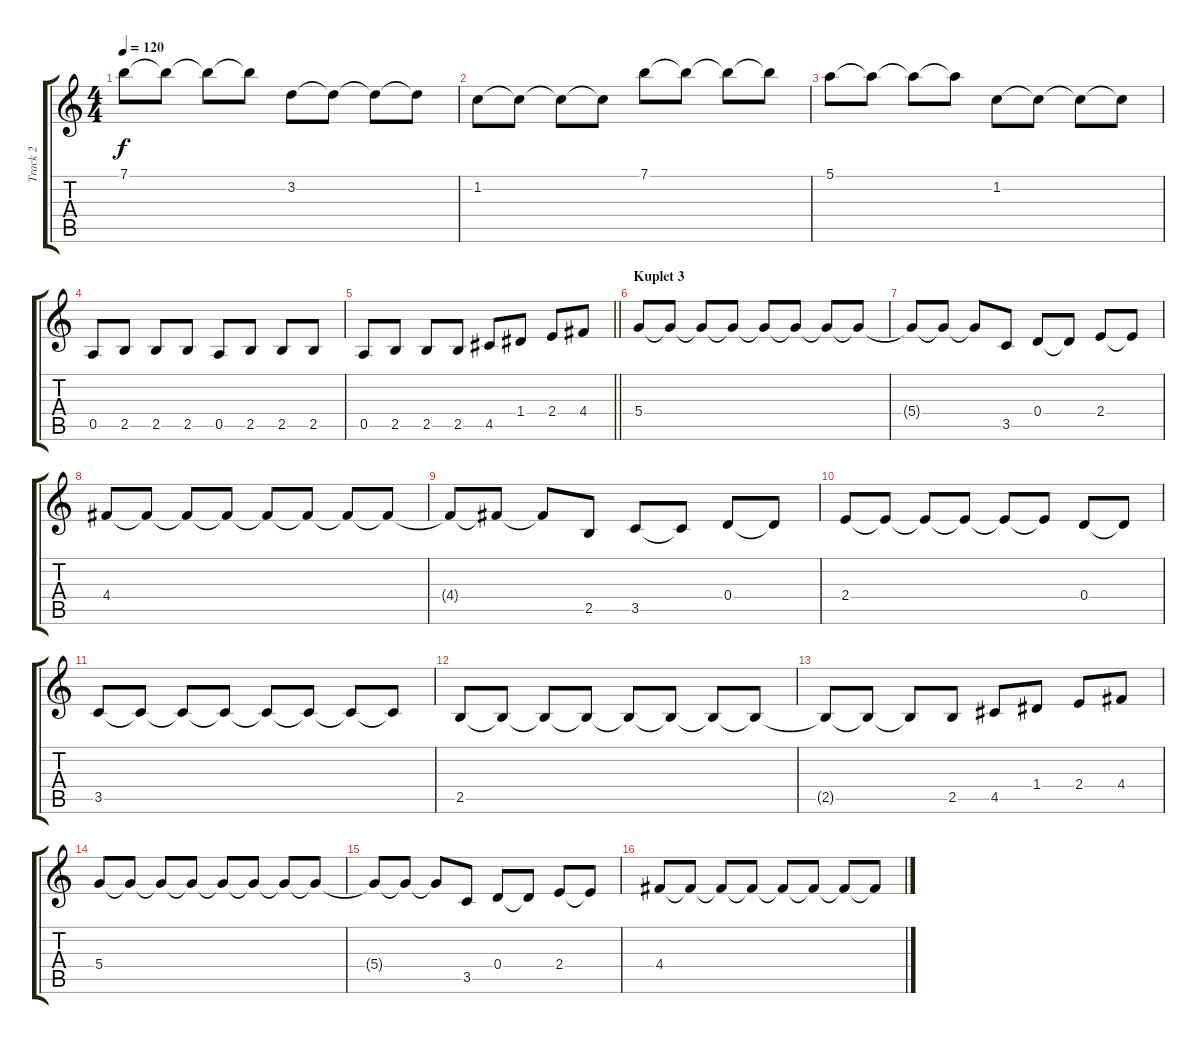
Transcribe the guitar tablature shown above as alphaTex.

\track ("Track 2" "Track 2") {instrument acousticguitarsteel}
\staff {score tabs}
\tuning (E4 B3 G3 D3 A2 E2) {hide}
\ts (4 4)
\tempo 120
\clef g2
\ks c
7.1.8{dy f} 7.1{t}.8 7.1{t}.8 7.1{t}.8 3.2.8 3.2{t}.8 3.2{t}.8 3.2{t}.8 |
1.2.8 1.2{t}.8 1.2{t}.8 1.2{t}.8 7.1.8 7.1{t}.8 7.1{t}.8 7.1{t}.8 |
5.1.8 5.1{t}.8 5.1{t}.8 5.1{t}.8 1.2.8 1.2{t}.8 1.2{t}.8 1.2{t}.8 |
0.5.8 2.5.8 2.5.8 2.5.8 0.5.8 2.5.8 2.5.8 2.5.8 |
\barLineRight lightlight
0.5.8 2.5.8 2.5.8 2.5.8 4.5.8 1.4.8 2.4.8 4.4.8 |
\section ("" "Kuplet 3")
5.4.8 5.4{t}.8 5.4{t}.8 5.4{t}.8 5.4{t}.8 5.4{t}.8 5.4{t}.8 5.4{t}.8 |
5.4{t}.8 5.4{t}.8 5.4{t}.8 3.5.8 0.4.8 0.4{t}.8 2.4.8 2.4{t}.8 |
4.4.8 4.4{t}.8 4.4{t}.8 4.4{t}.8 4.4{t}.8 4.4{t}.8 4.4{t}.8 4.4{t}.8 |
4.4{t}.8 4.4{t}.8 4.4{t}.8 2.5.8 3.5.8 3.5{t}.8 0.4.8 0.4{t}.8 |
2.4.8 2.4{t}.8 2.4{t}.8 2.4{t}.8 2.4{t}.8 2.4{t}.8 0.4.8 0.4{t}.8 |
3.5.8 3.5{t}.8 3.5{t}.8 3.5{t}.8 3.5{t}.8 3.5{t}.8 3.5{t}.8 3.5{t}.8 |
2.5.8 2.5{t}.8 2.5{t}.8 2.5{t}.8 2.5{t}.8 2.5{t}.8 2.5{t}.8 2.5{t}.8 |
2.5{t}.8 2.5{t}.8 2.5{t}.8 2.5.8 4.5.8 1.4.8 2.4.8 4.4.8 |
5.4.8 5.4{t}.8 5.4{t}.8 5.4{t}.8 5.4{t}.8 5.4{t}.8 5.4{t}.8 5.4{t}.8 |
5.4{t}.8 5.4{t}.8 5.4{t}.8 3.5.8 0.4.8 0.4{t}.8 2.4.8 2.4{t}.8 |
4.4.8 4.4{t}.8 4.4{t}.8 4.4{t}.8 4.4{t}.8 4.4{t}.8 4.4{t}.8 4.4{t}.8
